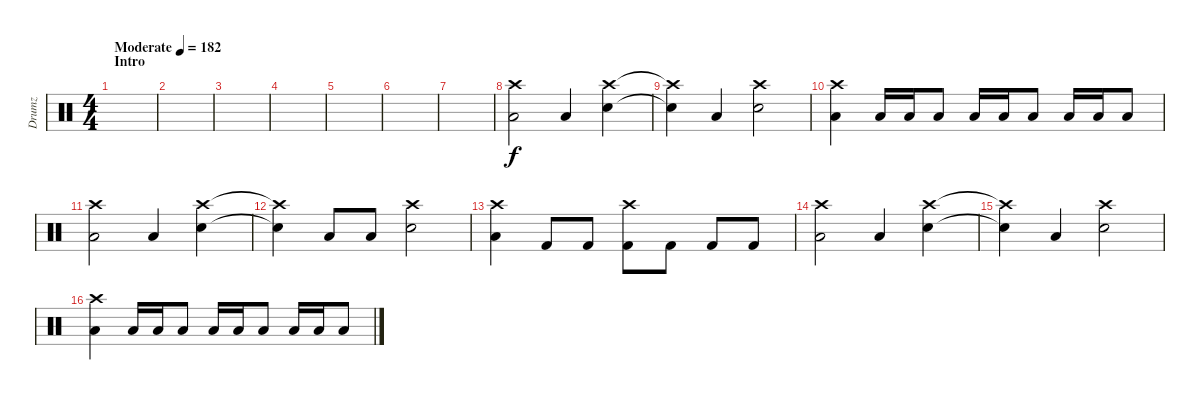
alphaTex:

\track ("Drumz" "Drumz") {instrument percussion}
\staff {score}
\articulation defaults
\ts (4 4)
\section ("" "Intro")
\tempo (182 "Moderate")
\clef neutral
\ks c
|
|
|
|
|
|
|
("Low Floor Tom (hit)" "Crash high (hit)").2 "Low Floor Tom (hit)".4 ("Crash high (hit)" "Electric Snare (hit)").4 |
("Crash high (hit)"{t} "Electric Snare (hit)"{t}).4 "Low Floor Tom (hit)".4 ("Crash high (hit)" "Electric Snare (hit)").2 |
("Low Floor Tom (hit)" "Crash high (hit)").4 "Low Floor Tom (hit)".16 "Low Floor Tom (hit)".16 "Low Floor Tom (hit)".8 "Low Floor Tom (hit)".16 "Low Floor Tom (hit)".16 "Low Floor Tom (hit)".8 "Low Floor Tom (hit)".16 "Low Floor Tom (hit)".16 "Low Floor Tom (hit)".8 |
("Low Floor Tom (hit)" "Crash high (hit)").2 "Low Floor Tom (hit)".4 ("Crash high (hit)" "Electric Snare (hit)").4 |
("Crash high (hit)"{t} "Electric Snare (hit)"{t}).4 "Low Floor Tom (hit)".8 "Low Floor Tom (hit)".8 ("Crash high (hit)" "Electric Snare (hit)").2 |
("Crash high (hit)" "Low Floor Tom (hit)").4 "Kick (hit) 2".8 "Kick (hit) 2".8 ("Kick (hit) 2" "Crash high (hit)").8 "Kick (hit) 2".8 "Kick (hit) 2".8 "Kick (hit) 2".8 |
("Low Floor Tom (hit)" "Crash high (hit)").2 "Low Floor Tom (hit)".4 ("Crash high (hit)" "Electric Snare (hit)").4 |
("Crash high (hit)"{t} "Electric Snare (hit)"{t}).4 "Low Floor Tom (hit)".4 ("Crash high (hit)" "Electric Snare (hit)").2 |
("Low Floor Tom (hit)" "Crash high (hit)").4 "Low Floor Tom (hit)".16 "Low Floor Tom (hit)".16 "Low Floor Tom (hit)".8 "Low Floor Tom (hit)".16 "Low Floor Tom (hit)".16 "Low Floor Tom (hit)".8 "Low Floor Tom (hit)".16 "Low Floor Tom (hit)".16 "Low Floor Tom (hit)".8
